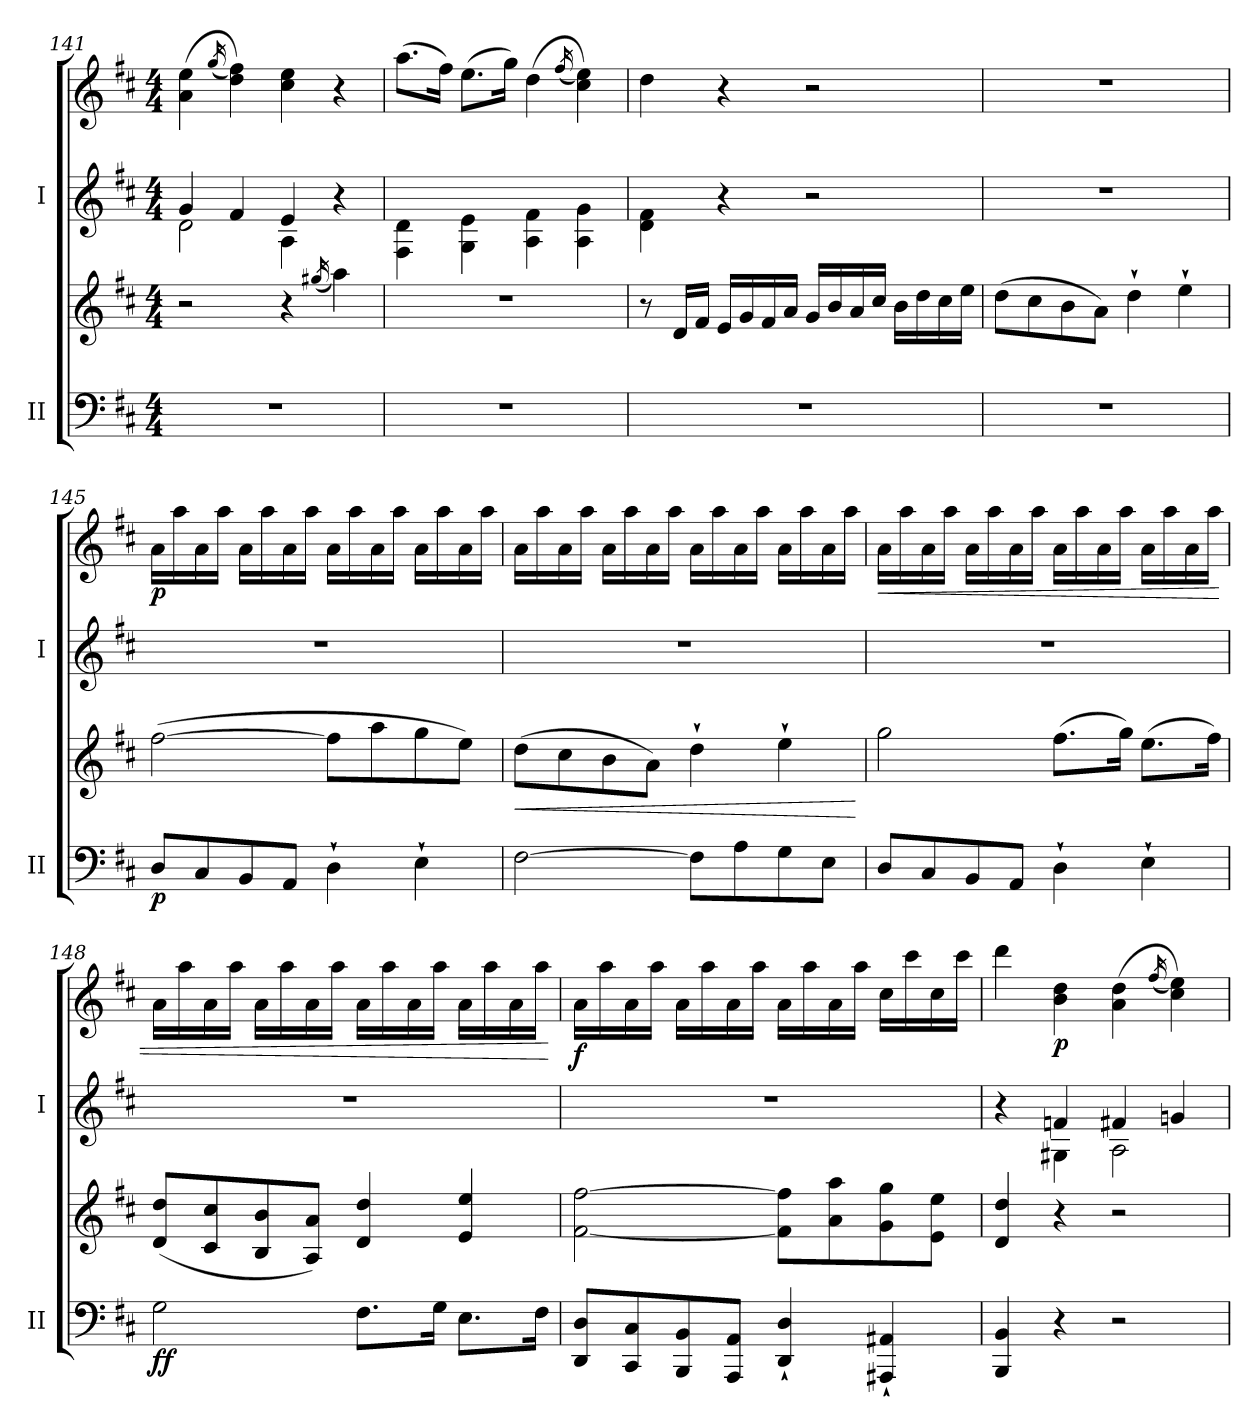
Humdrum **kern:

**kern	**kern	**dynam	**kern	**kern	**dynam
*part2	*part2	*part2	*part1	*part1	*part1
*staff4	*staff3	*staff3/4	*staff2	*staff1	*staff1/2
*I"II	*	*	*I"I	*	*
*I'II	*	*	*I'I	*	*
*clefF4	*clefG2	*	*clefG2	*clefG2	*
*k[f#c#]	*k[f#c#]	*	*k[f#c#]	*k[f#c#]	*
*M4/4	*M4/4	*	*M4/4	*M4/4	*
=141	=141	=141	=141	=141	=141
*	*	*	*^	*	*
1r	2r	.	4g/	2d\	(4a\ 4ee\	.
.	.	.	.	.	(16qgg/	.
.	.	.	4f#/	.	4dd\ 4ff#\))	.
.	4r	.	4e/	4A\	4cc#\ 4ee\	.
.	(16qgg#X/	.	.	.	.	.
.	4aa\)	.	4r	4ryy	4r	.
*	*	*	*v	*v	*	*
!!LO:LB:g=z
=142	=142	=142	=142	=142	=142
1r	1r	.	4F#\ 4d\	(8.aa\L	.
.	.	.	.	16ff#\Jk)	.
.	.	.	4G\ 4e\	(8.ee\L	.
.	.	.	.	16gg\Jk)	.
.	.	.	4A\ 4f#\	(4dd\	.
.	.	.	.	(16qff#/	.
.	.	.	4A\ 4g\	4cc#\ 4ee\))	.
=143	=143	=143	=143	=143	=143
1r	8r	.	4d\ 4f#\	4dd\	.
.	16d/LL	.	.	.	.
.	16f#/JJ	.	.	.	.
.	16e/LL	.	4r	4r	.
.	16g/	.	.	.	.
.	16f#/	.	.	.	.
.	16a/JJ	.	.	.	.
.	16g/LL	.	2r	2r	.
.	16b/	.	.	.	.
.	16a/	.	.	.	.
.	16cc#/JJ	.	.	.	.
.	16b\LL	.	.	.	.
.	16dd\	.	.	.	.
.	16cc#\	.	.	.	.
.	16ee\JJ	.	.	.	.
=144	=144	=144	=144	=144	=144
1r	(8dd\L	.	1r	1r	.
.	8cc#\	.	.	.	.
.	8b\	.	.	.	.
.	8a\J)	.	.	.	.
.	4dd`\	.	.	.	.
.	4ee`\	.	.	.	.
!!LO:LB:g=z
=145	=145	=145	=145	=145	=145
!	!	!LO:DY:b=2	!	!	!LO:DY:b
8D/L	([2ff#\	p	1r	16a\LL	p
.	.	.	.	16aa\	.
8C#/	.	.	.	16a\	.
.	.	.	.	16aa\JJ	.
8BB/	.	.	.	16a\LL	.
.	.	.	.	16aa\	.
8AA/J	.	.	.	16a\	.
.	.	.	.	16aa\JJ	.
4D`\	8ff#\L]	.	.	16a\LL	.
.	.	.	.	16aa\	.
.	8aa\	.	.	16a\	.
.	.	.	.	16aa\JJ	.
4E`\	8gg\	.	.	16a\LL	.
.	.	.	.	16aa\	.
.	8ee\J)	.	.	16a\	.
.	.	.	.	16aa\JJ	.
=146	=146	=146	=146	=146	=146
!	!	!LO:HP:b	!	!	!
[2F#\	(8dd\L	<	1r	16a\LL	.
.	.	.	.	16aa\	.
.	8cc#\	.	.	16a\	.
.	.	.	.	16aa\JJ	.
.	8b\	.	.	16a\LL	.
.	.	.	.	16aa\	.
.	8a\J)	.	.	16a\	.
.	.	.	.	16aa\JJ	.
8F#\L]	4dd`\	.	.	16a\LL	.
.	.	.	.	16aa\	.
8A\	.	.	.	16a\	.
.	.	.	.	16aa\JJ	.
8G\	4ee`\	.	.	16a\LL	.
.	.	.	.	16aa\	.
8E\J	.	.	.	16a\	.
.	.	.	.	16aa\JJ	.
.	.	[	.	.	.
!!LO:PB:g=z
=147	=147	=147	=147	=147	=147
!	!	!	!	!	!LO:HP:b
8D/L	2gg\	.	1r	16a\LL	<
.	.	.	.	16aa\	.
8C#/	.	.	.	16a\	.
.	.	.	.	16aa\JJ	.
8BB/	.	.	.	16a\LL	.
.	.	.	.	16aa\	.
8AA/J	.	.	.	16a\	.
.	.	.	.	16aa\JJ	.
4D`\	(8.ff#\L	.	.	16a\LL	.
.	.	.	.	16aa\	.
.	.	.	.	16a\	.
.	16gg\Jk)	.	.	16aa\JJ	.
4E`\	(8.ee\L	.	.	16a\LL	.
.	.	.	.	16aa\	.
.	.	.	.	16a\	.
.	16ff#\Jk)	.	.	16aa\JJ	.
=148	=148	=148	=148	=148	=148
!	!	!LO:DY:b=2	!	!	!
!	!	!LO:DY:n=1:b	!	!	!
2G\	(8d/ 8dd/L	f f	1r	16a\LL	.
.	.	.	.	16aa\	.
.	8c#/ 8cc#/	.	.	16a\	.
.	.	.	.	16aa\JJ	.
.	8B/ 8b/	.	.	16a\LL	.
.	.	.	.	16aa\	.
.	8A/ 8a/J)	.	.	16a\	.
.	.	.	.	16aa\JJ	.
8.F#\L	4d/ 4dd/	.	.	16a\LL	.
.	.	.	.	16aa\	.
.	.	.	.	16a\	.
16G\Jk	.	.	.	16aa\JJ	.
8.E\L	4e/ 4ee/	.	.	16a\LL	.
.	.	.	.	16aa\	.
.	.	.	.	16a\	.
16F#\Jk	.	.	.	16aa\JJ	.
.	.	.	.	.	[
!!LO:LB:g=z
=149	=149	=149	=149	=149	=149
!	!	!	!	!	!LO:DY:b
8DD/ 8D/L	[2f#\ [2ff#\	.	1r	16a\LL	f
.	.	.	.	16aa\	.
8CC#/ 8C#/	.	.	.	16a\	.
.	.	.	.	16aa\JJ	.
8BBB/ 8BB/	.	.	.	16a\LL	.
.	.	.	.	16aa\	.
8AAA/ 8AA/J	.	.	.	16a\	.
.	.	.	.	16aa\JJ	.
4DD/` 4D/`	8f#\] 8ff#\]L	.	.	16a\LL	.
.	.	.	.	16aa\	.
.	8a\ 8aa\	.	.	16a\	.
.	.	.	.	16aa\JJ	.
4AAA#X/` 4AA#X/`	8g\ 8gg\	.	.	16cc#\LL	.
.	.	.	.	16ccc#\	.
.	8e\ 8ee\J	.	.	16cc#\	.
.	.	.	.	16ccc#\JJ	.
=150	=150	=150	=150	=150	=150
*	*	*	*^	*	*
4BBB/ 4BB/	4d/ 4dd/	.	4r	4ryy	4ddd\	.
!	!	!	!	!	!	!LO:DY:b
4r	4r	.	4fn/	4G#X\	4b\ 4dd\	p
2r	2r	.	4f#X/	2A\	(4a\ 4dd\	.
.	.	.	.	.	(16qff#/	.
.	.	.	4gn/	.	4cc#\ 4ee\))	.
*	*	*	*v	*v	*	*
=	=	=	=	=	=
*-	*-	*-	*-	*-	*-
